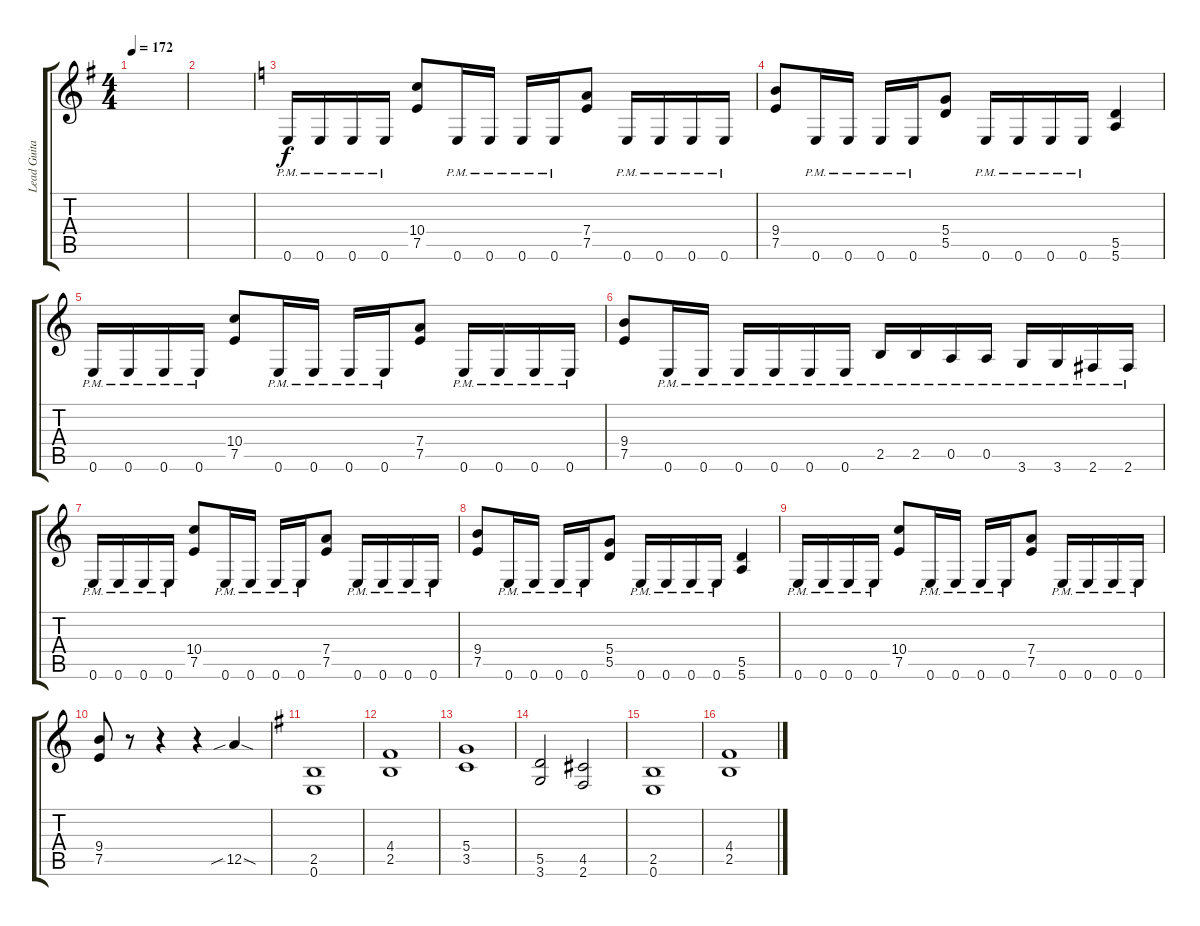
\track ("Lead Guitar I" "Lead Guita") {instrument overdrivenguitar}
\staff {score tabs}
\tuning (E4 B3 G3 D3 A2 E2) {hide}
\ts (4 4)
\tempo 172
\clef g2
\ks eminor
|
|
\ks c
0.6{pm}.16 0.6{pm}.16 0.6{pm}.16 0.6{pm}.16 (10.4 7.5).8 0.6{pm}.16 0.6{pm}.16 0.6{pm}.16 0.6{pm}.16 (7.4 7.5).8 0.6{pm}.16 0.6{pm}.16 0.6{pm}.16 0.6{pm}.16 |
(9.4 7.5).8 0.6{pm}.16 0.6{pm}.16 0.6{pm}.16 0.6{pm}.16 (5.4 5.5).8 0.6{pm}.16 0.6{pm}.16 0.6{pm}.16 0.6{pm}.16 (5.5 5.6).4 |
0.6{pm}.16 0.6{pm}.16 0.6{pm}.16 0.6{pm}.16 (10.4 7.5).8 0.6{pm}.16 0.6{pm}.16 0.6{pm}.16 0.6{pm}.16 (7.4 7.5).8 0.6{pm}.16 0.6{pm}.16 0.6{pm}.16 0.6{pm}.16 |
(9.4 7.5).8 0.6{pm}.16 0.6{pm}.16 0.6{pm}.16 0.6{pm}.16 0.6{pm}.16 0.6{pm}.16 2.5{pm}.16 2.5{pm}.16 0.5{pm}.16 0.5{pm}.16 3.6{pm}.16 3.6{pm}.16 2.6{pm}.16 2.6{pm}.16 |
0.6{pm}.16 0.6{pm}.16 0.6{pm}.16 0.6{pm}.16 (10.4 7.5).8 0.6{pm}.16 0.6{pm}.16 0.6{pm}.16 0.6{pm}.16 (7.4 7.5).8 0.6{pm}.16 0.6{pm}.16 0.6{pm}.16 0.6{pm}.16 |
(9.4 7.5).8 0.6{pm}.16 0.6{pm}.16 0.6{pm}.16 0.6{pm}.16 (5.4 5.5).8 0.6{pm}.16 0.6{pm}.16 0.6{pm}.16 0.6{pm}.16 (5.5 5.6).4 |
0.6{pm}.16 0.6{pm}.16 0.6{pm}.16 0.6{pm}.16 (10.4 7.5).8 0.6{pm}.16 0.6{pm}.16 0.6{pm}.16 0.6{pm}.16 (7.4 7.5).8 0.6{pm}.16 0.6{pm}.16 0.6{pm}.16 0.6{pm}.16 |
(9.4 7.5).8 r.8 r.4 r.4 12.5{sib sod}.4 |
\ks eminor
(2.5 0.6).1 |
(4.4 2.5).1 |
(5.4 3.5).1 |
(5.5 3.6).2 (4.5 2.6).2 |
(2.5 0.6).1 |
(4.4 2.5).1
